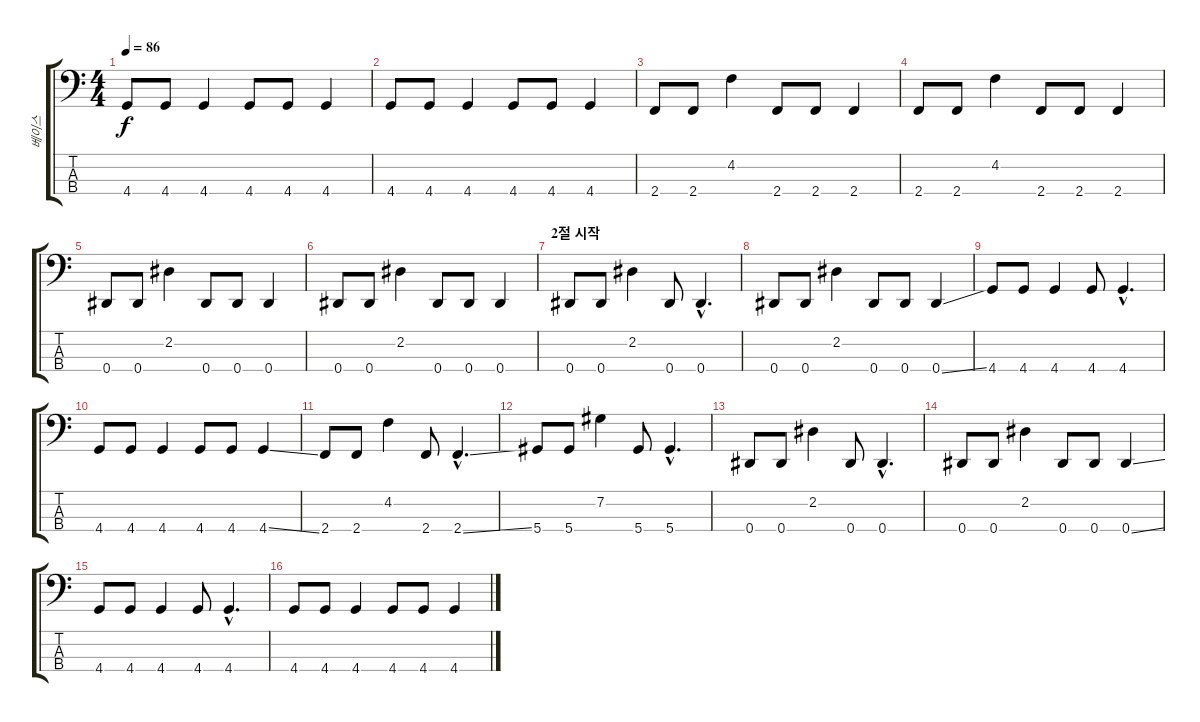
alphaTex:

\track ("베이스" "베이스") {instrument electricbassfinger}
\staff {score tabs}
\tuning (Gb2 Db2 Ab1 Eb1) {hide}
\ts (4 4)
\tempo 86
\clef f4
\ks c
4.4.8{dy f} 4.4.8 4.4.4 4.4.8 4.4.8 4.4.4 |
4.4.8 4.4.8 4.4.4 4.4.8 4.4.8 4.4.4 |
2.4.8 2.4.8 4.2.4 2.4.8 2.4.8 2.4.4 |
2.4.8 2.4.8 4.2.4 2.4.8 2.4.8 2.4.4 |
0.4.8 0.4.8 2.2.4 0.4.8 0.4.8 0.4.4 |
0.4.8 0.4.8 2.2.4 0.4.8 0.4.8 0.4.4 |
\section ("" "2절 시작")
0.4.8 0.4.8 2.2.4 0.4.8 0.4{hac}.4{d} |
0.4.8 0.4.8 2.2.4 0.4.8 0.4.8 0.4{ss}.4 |
4.4.8 4.4.8 4.4.4 4.4.8 4.4{hac}.4{d} |
4.4.8 4.4.8 4.4.4 4.4.8 4.4.8 4.4{ss}.4 |
2.4.8 2.4.8 4.2.4 2.4.8 2.4{ss hac}.4{d} |
5.4.8 5.4.8 7.2.4 5.4.8 5.4{hac}.4{d} |
0.4.8 0.4.8 2.2.4 0.4.8 0.4{hac}.4{d} |
0.4.8 0.4.8 2.2.4 0.4.8 0.4.8 0.4{ss}.4 |
4.4.8 4.4.8 4.4.4 4.4.8 4.4{hac}.4{d} |
4.4.8 4.4.8 4.4.4 4.4.8 4.4.8 4.4{ss}.4
